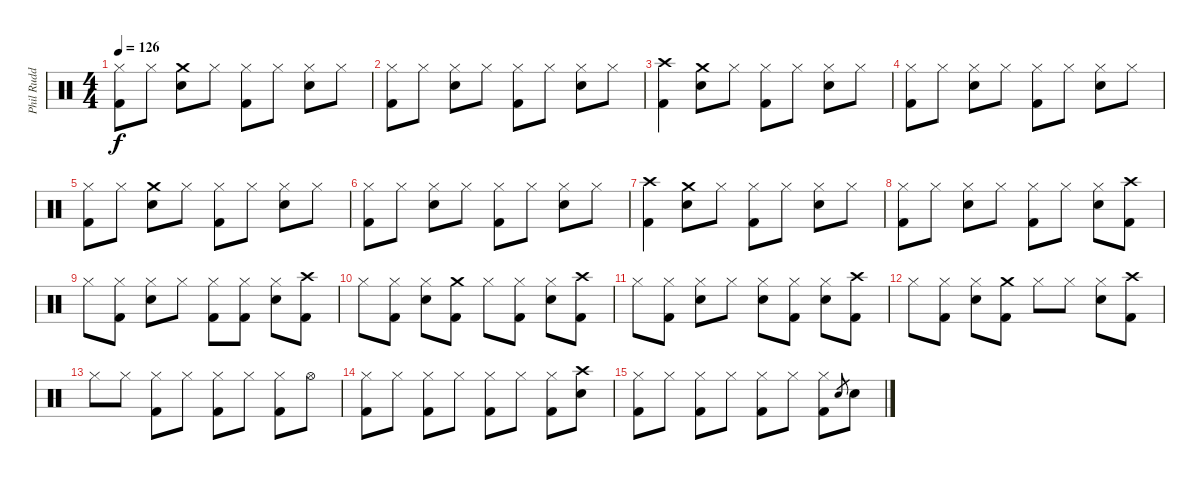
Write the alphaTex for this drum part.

\track ("Phil Rudd (Drums)" "Phil Rudd ") {instrument percussion}
\staff {score}
\articulation defaults
\ts (4 4)
\tempo 126
\clef neutral
\ks c
("Hi-Hat (closed)" "Kick (hit) 2").8{dy f} "Hi-Hat (closed)".8 ("Crash medium (hit)" "Snare (hit) 2").8 "Hi-Hat (closed)".8 ("Hi-Hat (closed)" "Kick (hit) 2").8 "Hi-Hat (closed)".8 ("Hi-Hat (closed)" "Snare (hit) 2").8 "Hi-Hat (closed)".8 |
("Hi-Hat (closed)" "Kick (hit) 2").8 "Hi-Hat (closed)".8 ("Hi-Hat (closed)" "Snare (hit) 2").8 "Hi-Hat (closed)".8 ("Hi-Hat (closed)" "Kick (hit) 2").8 "Hi-Hat (closed)".8 ("Hi-Hat (closed)" "Snare (hit) 2").8 "Hi-Hat (closed)".8 |
("Crash high (hit)" "Kick (hit) 2").4 ("Crash medium (hit)" "Snare (hit) 2").8 "Hi-Hat (closed)".8 ("Hi-Hat (closed)" "Kick (hit) 2").8 "Hi-Hat (closed)".8 ("Hi-Hat (closed)" "Snare (hit) 2").8 "Hi-Hat (closed)".8 |
("Hi-Hat (closed)" "Kick (hit) 2").8 "Hi-Hat (closed)".8 ("Hi-Hat (closed)" "Snare (hit) 2").8 "Hi-Hat (closed)".8 ("Hi-Hat (closed)" "Kick (hit) 2").8 "Hi-Hat (closed)".8 ("Hi-Hat (closed)" "Snare (hit) 2").8 "Hi-Hat (closed)".8 |
("Hi-Hat (closed)" "Kick (hit) 2").8 "Hi-Hat (closed)".8 ("Crash medium (hit)" "Snare (hit) 2").8 "Hi-Hat (closed)".8 ("Hi-Hat (closed)" "Kick (hit) 2").8 "Hi-Hat (closed)".8 ("Hi-Hat (closed)" "Snare (hit) 2").8 "Hi-Hat (closed)".8 |
("Hi-Hat (closed)" "Kick (hit) 2").8 "Hi-Hat (closed)".8 ("Hi-Hat (closed)" "Snare (hit) 2").8 "Hi-Hat (closed)".8 ("Hi-Hat (closed)" "Kick (hit) 2").8 "Hi-Hat (closed)".8 ("Hi-Hat (closed)" "Snare (hit) 2").8 "Hi-Hat (closed)".8 |
("Crash high (hit)" "Kick (hit) 2").4 ("Crash medium (hit)" "Snare (hit) 2").8 "Hi-Hat (closed)".8 ("Hi-Hat (closed)" "Kick (hit) 2").8 "Hi-Hat (closed)".8 ("Hi-Hat (closed)" "Snare (hit) 2").8 "Hi-Hat (closed)".8 |
("Hi-Hat (closed)" "Kick (hit) 2").8 "Hi-Hat (closed)".8 ("Hi-Hat (closed)" "Snare (hit) 2").8 "Hi-Hat (closed)".8 ("Hi-Hat (closed)" "Kick (hit) 2").8 "Hi-Hat (closed)".8 ("Hi-Hat (closed)" "Snare (hit) 2").8 ("Crash high (hit)" "Kick (hit) 2").8 |
"Hi-Hat (closed)".8 ("Hi-Hat (closed)" "Kick (hit) 2").8 ("Hi-Hat (closed)" "Snare (hit) 2").8 "Hi-Hat (closed)".8 ("Hi-Hat (closed)" "Kick (hit) 2").8 ("Hi-Hat (closed)" "Kick (hit) 2").8 ("Hi-Hat (closed)" "Snare (hit) 2").8 ("Crash high (hit)" "Kick (hit) 2").8 |
"Hi-Hat (closed)".8 ("Hi-Hat (closed)" "Kick (hit) 2").8 ("Hi-Hat (closed)" "Snare (hit) 2").8 ("Crash medium (hit)" "Kick (hit) 2").8 "Hi-Hat (closed)".8 ("Hi-Hat (closed)" "Kick (hit) 2").8 ("Hi-Hat (closed)" "Snare (hit) 2").8 ("Crash high (hit)" "Kick (hit) 2").8 |
"Hi-Hat (closed)".8 ("Hi-Hat (closed)" "Kick (hit) 2").8 ("Hi-Hat (closed)" "Snare (hit) 2").8 "Hi-Hat (closed)".8 ("Hi-Hat (closed)" "Snare (hit) 2").8 ("Hi-Hat (closed)" "Kick (hit) 2").8 ("Hi-Hat (closed)" "Snare (hit) 2").8 ("Crash high (hit)" "Kick (hit) 2").8 |
"Hi-Hat (closed)".8 ("Hi-Hat (closed)" "Kick (hit) 2").8 ("Hi-Hat (closed)" "Snare (hit) 2").8 ("Crash medium (hit)" "Kick (hit) 2").8 "Hi-Hat (closed)".8 "Hi-Hat (closed)".8 ("Hi-Hat (closed)" "Snare (hit) 2").8 ("Crash high (hit)" "Kick (hit) 2").8 |
"Hi-Hat (closed)".8 "Hi-Hat (closed)".8 ("Hi-Hat (closed)" "Kick (hit) 2").8 "Hi-Hat (closed)".8 ("Hi-Hat (closed)" "Kick (hit) 2").8 "Hi-Hat (closed)".8 ("Hi-Hat (closed)" "Kick (hit) 2").8 "Hi-Hat (open)".8 |
("Hi-Hat (closed)" "Kick (hit) 2").8 "Hi-Hat (closed)".8 ("Hi-Hat (closed)" "Kick (hit) 2").8 "Hi-Hat (closed)".8 ("Hi-Hat (closed)" "Kick (hit) 2").8 "Hi-Hat (closed)".8 ("Hi-Hat (closed)" "Kick (hit) 2").8 ("Crash high (hit)" "Snare (hit) 2").8 |
("Hi-Hat (closed)" "Kick (hit) 2").8 "Hi-Hat (closed)".8 ("Hi-Hat (closed)" "Kick (hit) 2").8 "Hi-Hat (closed)".8 ("Hi-Hat (closed)" "Kick (hit) 2").8 "Hi-Hat (closed)".8 ("Hi-Hat (closed)" "Kick (hit) 2").8 "Snare (hit) 2".8{gr} "Snare (hit) 2".8
